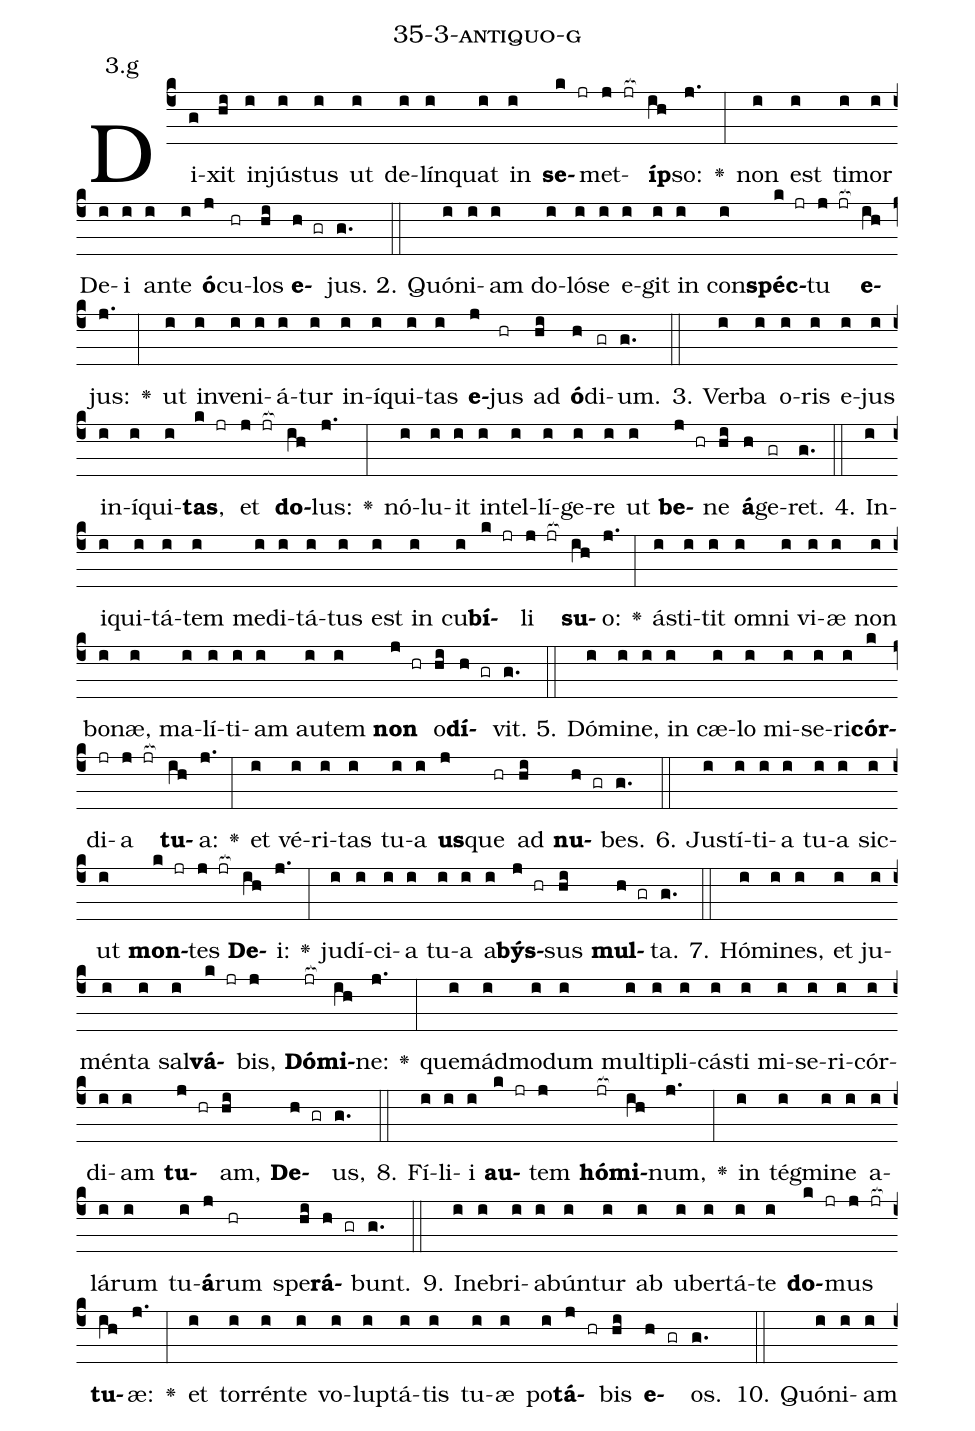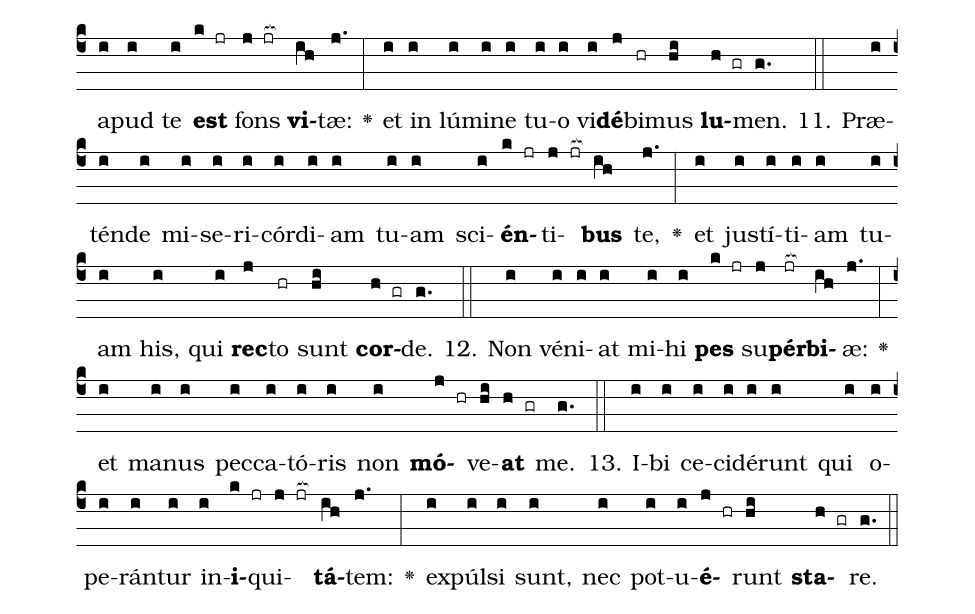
name: 35-3-antiquo-g;
annotation: 3.g;
%%
(c4)Di(g)xit(hi) in(i)jús(i)tus(i) ut(i) de(i)lín(i)quat(i) in(i) <b>se</b>(k jr)met(j jr[ocb:1{])<b>íp</b>(ih[ocb:0}])so:(j.) <v>\greheightstar</v>(:) non(i) est(i) ti(i)mor(i) De(i)i(i) an(i)te(i) <b>ó</b>(j)cu(hr)los(hi) <b>e</b>(h gr)jus.(g.) (::)
2. Quón(i)i(i)am(i) do(i)ló(i)se(i) e(i)git(i) in(i) con(i)<b>spéc</b>(k jr)tu(j jr[ocb:1{]) <b>e</b>(ih[ocb:0}])jus:(j.) <v>\greheightstar</v>(:) ut(i) in(i)ve(i)ni(i)á(i)tur(i) in(i)í(i)qui(i)tas(i) <b>e</b>(j)jus(hr) ad(hi) <b>ó</b>(h)di(gr)um.(g.) (::)
3. Ver(i)ba(i) o(i)ris(i) e(i)jus(i) in(i)í(i)qui(i)<b>tas</b>,(k jr) et(j jr[ocb:1{]) <b>do</b>(ih[ocb:0}])lus:(j.) <v>\greheightstar</v>(:) nó(i)lu(i)it(i) in(i)tel(i)lí(i)ge(i)re(i) ut(i) <b>be</b>(j hr)ne(hi) <b>á</b>(h)ge(gr)ret.(g.) (::)
4. In(i)i(i)qui(i)tá(i)tem(i) me(i)di(i)tá(i)tus(i) est(i) in(i) cu(i)<b>bí</b>(k jr)li(j jr[ocb:1{]) <b>su</b>(ih[ocb:0}])o:(j.) <v>\greheightstar</v>(:) á(i)sti(i)tit(i) om(i)ni(i) vi(i)æ(i) non(i) bo(i)næ,(i) ma(i)lí(i)ti(i)am(i) au(i)tem(i) <b>non</b>(j hr) o(hi)<b>dí</b>(h gr)vit.(g.) (::)
5. Dó(i)mi(i)ne,(i) in(i) cæ(i)lo(i) mi(i)se(i)ri(i)<b>cór</b>(k)di(jr)a(j jr[ocb:1{]) <b>tu</b>(ih[ocb:0}])a:(j.) <v>\greheightstar</v>(:) et(i) vé(i)ri(i)tas(i) tu(i)a(i) <b>us</b>(j)que(hr) ad(hi) <b>nu</b>(h gr)bes.(g.) (::)
6. Jus(i)tí(i)ti(i)a(i) tu(i)a(i) sic(i)ut(i) <b>mon</b>(k jr)tes(j jr[ocb:1{]) <b>De</b>(ih[ocb:0}])i:(j.) <v>\greheightstar</v>(:) ju(i)dí(i)ci(i)a(i) tu(i)a(i) a(i)<b>býs</b>(j hr)sus(hi) <b>mul</b>(h gr)ta.(g.) (::)
7. Hó(i)mi(i)nes,(i) et(i) ju(i)mén(i)ta(i) sal(i)<b>vá</b>(k jr)bis,(j) <b>Dó</b>(jr[ocb:1{])<b>mi</b>(ih[ocb:0}])ne:(j.) <v>\greheightstar</v>(:) quem(i)ád(i)mo(i)dum(i) mul(i)ti(i)pli(i)cás(i)ti(i) mi(i)se(i)ri(i)cór(i)di(i)am(i) <b>tu</b>(j hr)am,(hi) <b>De</b>(h gr)us,(g.) (::)
8. Fí(i)li(i)i(i) <b>au</b>(k jr)tem(j) <b>hó</b>(jr[ocb:1{])<b>mi</b>(ih[ocb:0}])num,(j.) <v>\greheightstar</v>(:) in(i) tég(i)mi(i)ne(i) a(i)lá(i)rum(i) tu(i)<b>á</b>(j)rum(hr) spe(hi)<b>rá</b>(h gr)bunt.(g.) (::)
9. In(i)e(i)bri(i)a(i)bún(i)tur(i) ab(i) u(i)ber(i)tá(i)te(i) <b>do</b>(k jr)mus(j jr[ocb:1{]) <b>tu</b>(ih[ocb:0}])æ:(j.) <v>\greheightstar</v>(:) et(i) tor(i)rén(i)te(i) vo(i)lup(i)tá(i)tis(i) tu(i)æ(i) po(i)<b>tá</b>(j hr)bis(hi) <b>e</b>(h gr)os.(g.) (::)
10. Quón(i)i(i)am(i) a(i)pud(i) te(i) <b>est</b>(k jr) fons(j jr[ocb:1{]) <b>vi</b>(ih[ocb:0}])tæ:(j.) <v>\greheightstar</v>(:) et(i) in(i) lú(i)mi(i)ne(i) tu(i)o(i) vi(i)<b>dé</b>(j)bi(hr)mus(hi) <b>lu</b>(h gr)men.(g.) (::)
11. Præ(i)tén(i)de(i) mi(i)se(i)ri(i)cór(i)di(i)am(i) tu(i)am(i) sci(i)<b>én</b>(k jr)ti(j jr[ocb:1{])<b>bus</b>(ih[ocb:0}]) te,(j.) <v>\greheightstar</v>(:) et(i) jus(i)tí(i)ti(i)am(i) tu(i)am(i) his,(i) qui(i) <b>rec</b>(j)to(hr) sunt(hi) <b>cor</b>(h gr)de.(g.) (::)
12. Non(i) vé(i)ni(i)at(i) mi(i)hi(i) <b>pes</b>(k jr) su(j)<b>pér</b>(jr[ocb:1{])<b>bi</b>(ih[ocb:0}])æ:(j.) <v>\greheightstar</v>(:) et(i) ma(i)nus(i) pec(i)ca(i)tó(i)ris(i) non(i) <b>mó</b>(j hr)ve(hi)<b>at</b>(h gr) me.(g.) (::)
13. I(i)bi(i) ce(i)ci(i)dé(i)runt(i) qui(i) o(i)pe(i)rán(i)tur(i) in(i)<b>i</b>(k jr)qui(j jr[ocb:1{])<b>tá</b>(ih[ocb:0}])tem:(j.) <v>\greheightstar</v>(:) ex(i)púl(i)si(i) sunt,(i) nec(i) pot(i)u(i)<b>é</b>(j hr)runt(hi) <b>sta</b>(h gr)re.(g.) (::)
